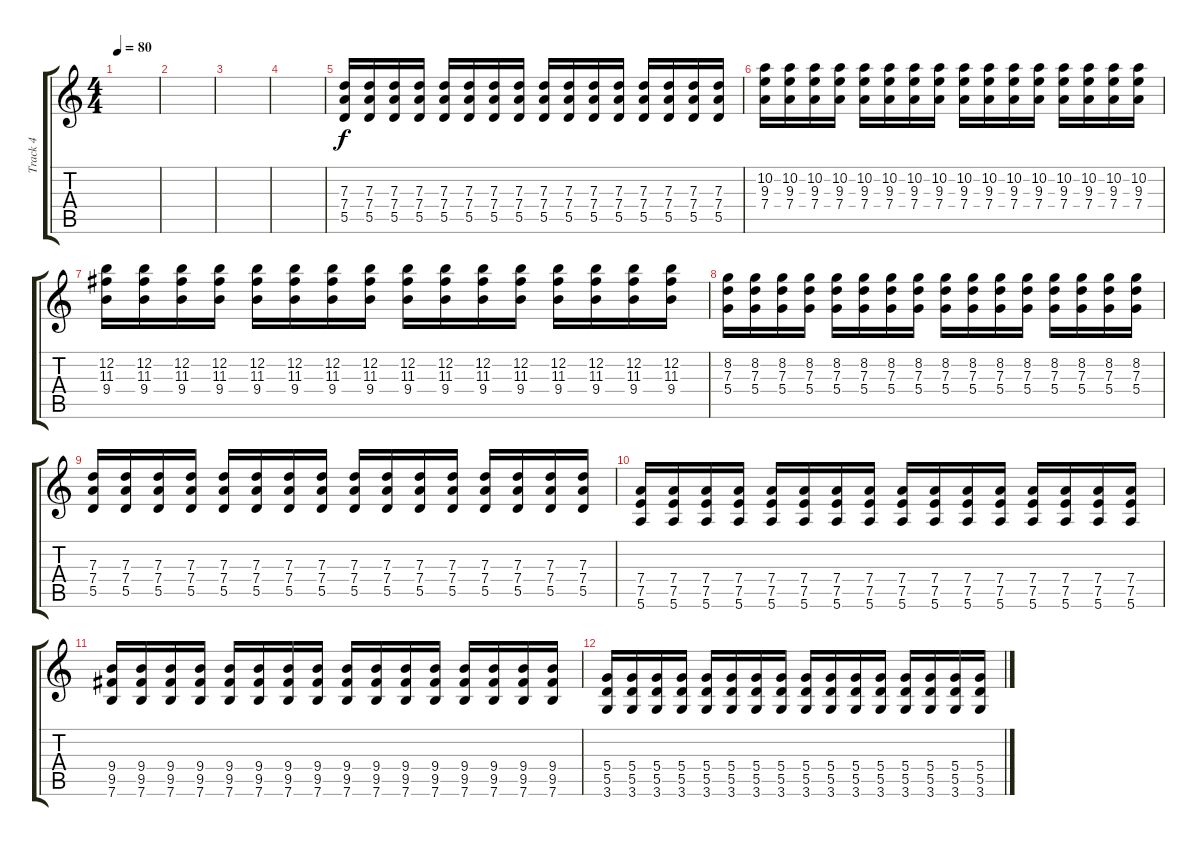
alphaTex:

\track ("Track 4" "Track 4") {instrument distortionguitar}
\staff {score tabs}
\tuning (E4 B3 G3 D3 A2 E2) {hide}
\ts (4 4)
\tempo 80
\clef g2
\ks c
|
|
|
|
(7.3 7.4 5.5).16 (7.3 7.4 5.5).16 (7.3 7.4 5.5).16 (7.3 7.4 5.5).16 (7.3 7.4 5.5).16 (7.3 7.4 5.5).16 (7.3 7.4 5.5).16 (7.3 7.4 5.5).16 (7.3 7.4 5.5).16 (7.3 7.4 5.5).16 (7.3 7.4 5.5).16 (7.3 7.4 5.5).16 (7.3 7.4 5.5).16 (7.3 7.4 5.5).16 (7.3 7.4 5.5).16 (7.3 7.4 5.5).16 |
(10.2 9.3 7.4).16 (10.2 9.3 7.4).16 (10.2 9.3 7.4).16 (10.2 9.3 7.4).16 (10.2 9.3 7.4).16 (10.2 9.3 7.4).16 (10.2 9.3 7.4).16 (10.2 9.3 7.4).16 (10.2 9.3 7.4).16 (10.2 9.3 7.4).16 (10.2 9.3 7.4).16 (10.2 9.3 7.4).16 (10.2 9.3 7.4).16 (10.2 9.3 7.4).16 (10.2 9.3 7.4).16 (10.2 9.3 7.4).16 |
(12.2 11.3 9.4).16 (12.2 11.3 9.4).16 (12.2 11.3 9.4).16 (12.2 11.3 9.4).16 (12.2 11.3 9.4).16 (12.2 11.3 9.4).16 (12.2 11.3 9.4).16 (12.2 11.3 9.4).16 (12.2 11.3 9.4).16 (12.2 11.3 9.4).16 (12.2 11.3 9.4).16 (12.2 11.3 9.4).16 (12.2 11.3 9.4).16 (12.2 11.3 9.4).16 (12.2 11.3 9.4).16 (12.2 11.3 9.4).16 |
(8.2 7.3 5.4).16 (8.2 7.3 5.4).16 (8.2 7.3 5.4).16 (8.2 7.3 5.4).16 (8.2 7.3 5.4).16 (8.2 7.3 5.4).16 (8.2 7.3 5.4).16 (8.2 7.3 5.4).16 (8.2 7.3 5.4).16 (8.2 7.3 5.4).16 (8.2 7.3 5.4).16 (8.2 7.3 5.4).16 (8.2 7.3 5.4).16 (8.2 7.3 5.4).16 (8.2 7.3 5.4).16 (8.2 7.3 5.4).16 |
(7.3 7.4 5.5).16 (7.3 7.4 5.5).16 (7.3 7.4 5.5).16 (7.3 7.4 5.5).16 (7.3 7.4 5.5).16 (7.3 7.4 5.5).16 (7.3 7.4 5.5).16 (7.3 7.4 5.5).16 (7.3 7.4 5.5).16 (7.3 7.4 5.5).16 (7.3 7.4 5.5).16 (7.3 7.4 5.5).16 (7.3 7.4 5.5).16 (7.3 7.4 5.5).16 (7.3 7.4 5.5).16 (7.3 7.4 5.5).16 |
(7.4 7.5 5.6).16 (7.4 7.5 5.6).16 (7.4 7.5 5.6).16 (7.4 7.5 5.6).16 (7.4 7.5 5.6).16 (7.4 7.5 5.6).16 (7.4 7.5 5.6).16 (7.4 7.5 5.6).16 (7.4 7.5 5.6).16 (7.4 7.5 5.6).16 (7.4 7.5 5.6).16 (7.4 7.5 5.6).16 (7.4 7.5 5.6).16 (7.4 7.5 5.6).16 (7.4 7.5 5.6).16 (7.4 7.5 5.6).16 |
(9.4 9.5 7.6).16 (9.4 9.5 7.6).16 (9.4 9.5 7.6).16 (9.4 9.5 7.6).16 (9.4 9.5 7.6).16 (9.4 9.5 7.6).16 (9.4 9.5 7.6).16 (9.4 9.5 7.6).16 (9.4 9.5 7.6).16 (9.4 9.5 7.6).16 (9.4 9.5 7.6).16 (9.4 9.5 7.6).16 (9.4 9.5 7.6).16 (9.4 9.5 7.6).16 (9.4 9.5 7.6).16 (9.4 9.5 7.6).16 |
(5.4 5.5 3.6).16 (5.4 5.5 3.6).16 (5.4 5.5 3.6).16 (5.4 5.5 3.6).16 (5.4 5.5 3.6).16 (5.4 5.5 3.6).16 (5.4 5.5 3.6).16 (5.4 5.5 3.6).16 (5.4 5.5 3.6).16 (5.4 5.5 3.6).16 (5.4 5.5 3.6).16 (5.4 5.5 3.6).16 (5.4 5.5 3.6).16 (5.4 5.5 3.6).16 (5.4 5.5 3.6).16 (5.4 5.5 3.6).16
